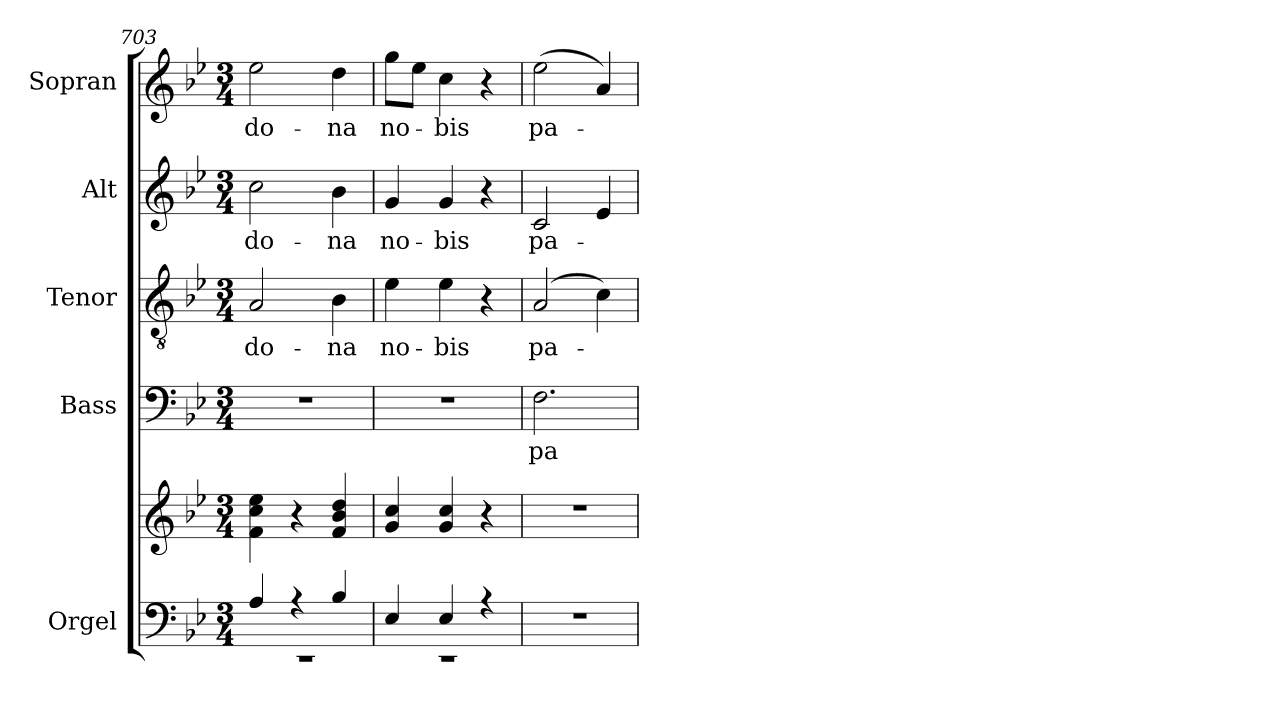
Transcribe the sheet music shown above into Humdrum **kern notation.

**kern	**kern	**kern	**text	**kern	**text	**kern	**text	**kern	**text
*part5	*part5	*part4	*part4	*part3	*part3	*part2	*part2	*part1	*part1
*staff6	*staff5	*staff4	*staff4	*staff3	*staff3	*staff2	*staff2	*staff1	*staff1
*I"Orgel	*	*I"Bass	*	*I"Tenor	*	*I"Alt	*	*I"Sopran	*
*I'Org.	*	*I'B.	*	*I'T.	*	*I'A.	*	*I'S.	*
*clefF4	*clefG2	*clefF4	*	*clefGv2	*	*clefG2	*	*clefG2	*
*k[b-e-]	*k[b-e-]	*k[b-e-]	*	*k[b-e-]	*	*k[b-e-]	*	*k[b-e-]	*
*B-:	*B-:	*B-:	*	*B-:	*	*B-:	*	*B-:	*
*M3/4	*M3/4	*M3/4	*	*M3/4	*	*M3/4	*	*M3/4	*
=703	=703	=703	=703	=703	=703	=703	=703	=703	=703
*^	*	*	*	*	*	*	*	*	*
!	!LO:N:vis=1	!	!	!	!	!LO:LY:b	!	!LO:LY:b	!	!LO:LY:b
4A/	2.rEE	4f\ 4cc\ 4ee-\	2.r	.	2A/	do-	2cc\	do-	2ee-\	do-
4rA	.	4r	.	.	.	.	.	.	.	.
!	!	!	!	!	!	!LO:LY:b	!	!LO:LY:b	!	!LO:LY:b
4B-/	.	4f/ 4b-/ 4dd/	.	.	4B-\	-na	4b-\	-na	4dd\	-na
=704	=704	=704	=704	=704	=704	=704	=704	=704	=704	=704
!	!LO:N:vis=1	!	!	!	!	!LO:LY:b	!	!LO:LY:b	!	!LO:LY:b
4E-/	2.rEE	4g/ 4cc/	2.r	.	4e-\	no-	4g/	no-	8gg\L	no-
.	.	.	.	.	.	.	.	.	8ee-\J	.
!	!	!	!	!	!	!LO:LY:b	!	!LO:LY:b	!	!LO:LY:b
4E-/	.	4g/ 4cc/	.	.	4e-\	-bis	4g/	-bis	4cc\	-bis
4rG	.	4r	.	.	4r	.	4r	.	4r	.
*v	*v	*	*	*	*	*	*	*	*	*
=705	=705	=705	=705	=705	=705	=705	=705	=705	=705
!	!	!	!LO:LY:b	!	!LO:LY:b	!	!LO:LY:b	!	!LO:LY:b
2.r	2.r	2.F\	pa-	(2A/	pa-	2c/	pa-	(>2ee-\	pa-
.	.	.	.	4c\)	.	4e-/	.	4a/)	.
=	=	=	=	=	=	=	=	=	=
*-	*-	*-	*-	*-	*-	*-	*-	*-	*-
